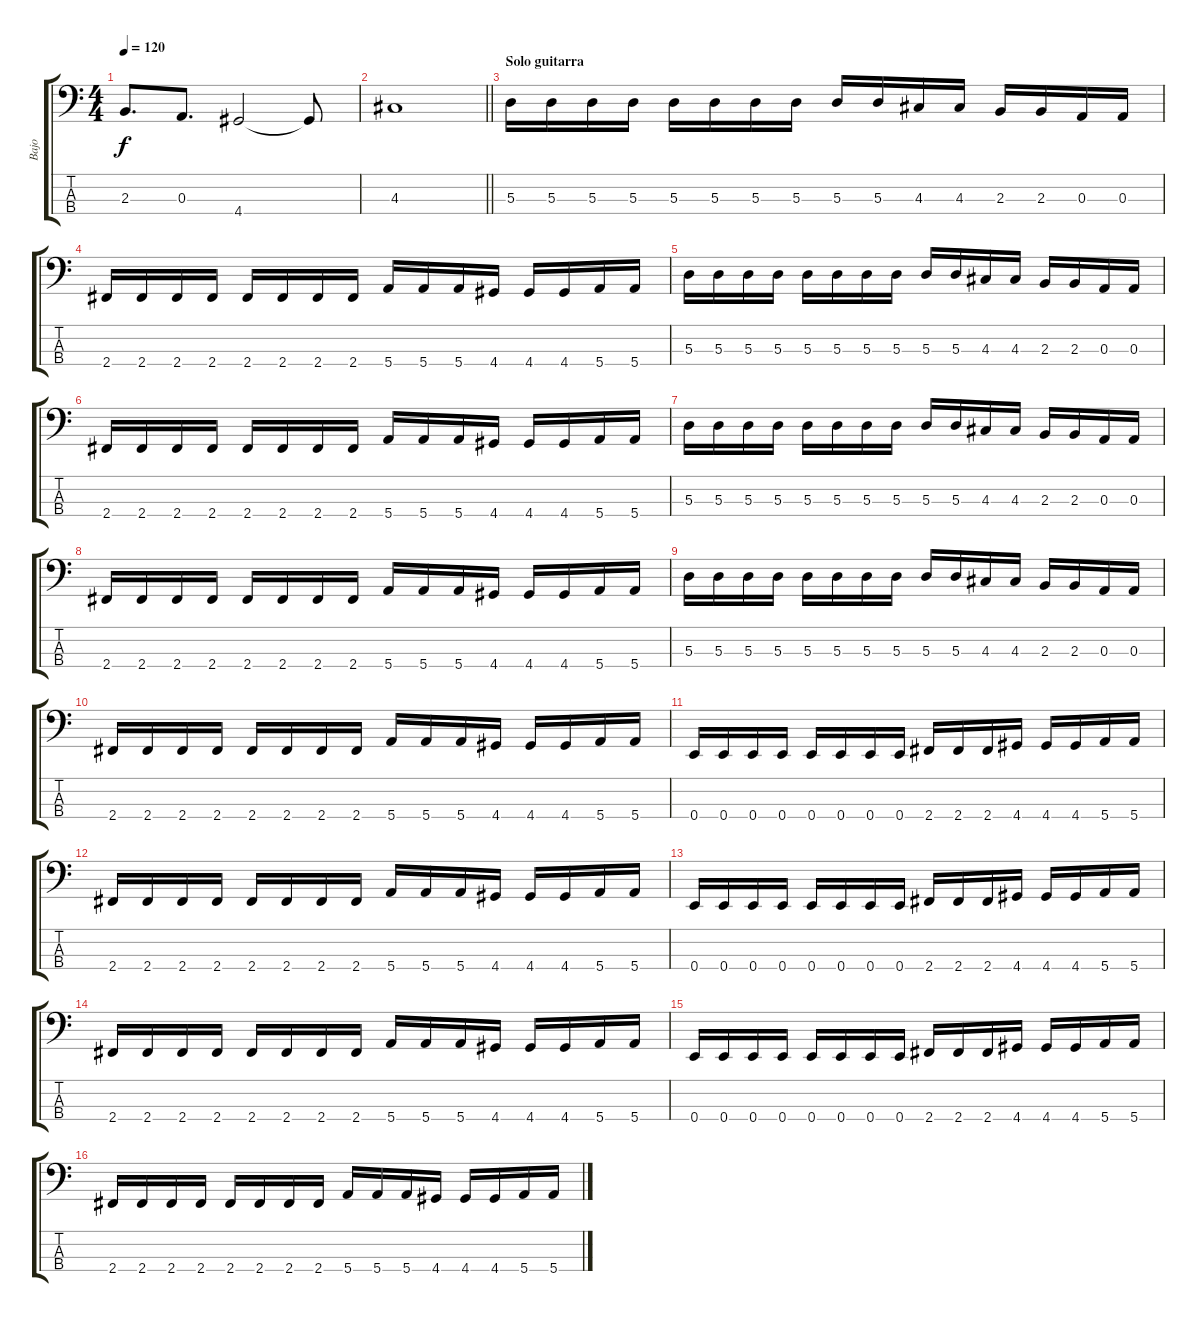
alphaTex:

\track ("Bajo" "Bajo") {instrument electricbassfinger}
\staff {score tabs}
\tuning (G2 D2 A1 E1) {hide}
\ts (4 4)
\tempo 120
\clef f4
\ks c
2.3.8{d dy f} 0.3.8{d} 4.4.2 4.4{t}.8 |
\barLineRight lightlight
4.3.1 |
\section ("" "Solo guitarra")
5.3.16 5.3.16 5.3.16 5.3.16 5.3.16 5.3.16 5.3.16 5.3.16 5.3.16 5.3.16 4.3.16 4.3.16 2.3.16 2.3.16 0.3.16 0.3.16 |
2.4.16 2.4.16 2.4.16 2.4.16 2.4.16 2.4.16 2.4.16 2.4.16 5.4.16 5.4.16 5.4.16 4.4.16 4.4.16 4.4.16 5.4.16 5.4.16 |
5.3.16 5.3.16 5.3.16 5.3.16 5.3.16 5.3.16 5.3.16 5.3.16 5.3.16 5.3.16 4.3.16 4.3.16 2.3.16 2.3.16 0.3.16 0.3.16 |
2.4.16 2.4.16 2.4.16 2.4.16 2.4.16 2.4.16 2.4.16 2.4.16 5.4.16 5.4.16 5.4.16 4.4.16 4.4.16 4.4.16 5.4.16 5.4.16 |
5.3.16 5.3.16 5.3.16 5.3.16 5.3.16 5.3.16 5.3.16 5.3.16 5.3.16 5.3.16 4.3.16 4.3.16 2.3.16 2.3.16 0.3.16 0.3.16 |
2.4.16 2.4.16 2.4.16 2.4.16 2.4.16 2.4.16 2.4.16 2.4.16 5.4.16 5.4.16 5.4.16 4.4.16 4.4.16 4.4.16 5.4.16 5.4.16 |
5.3.16 5.3.16 5.3.16 5.3.16 5.3.16 5.3.16 5.3.16 5.3.16 5.3.16 5.3.16 4.3.16 4.3.16 2.3.16 2.3.16 0.3.16 0.3.16 |
2.4.16 2.4.16 2.4.16 2.4.16 2.4.16 2.4.16 2.4.16 2.4.16 5.4.16 5.4.16 5.4.16 4.4.16 4.4.16 4.4.16 5.4.16 5.4.16 |
0.4.16 0.4.16 0.4.16 0.4.16 0.4.16 0.4.16 0.4.16 0.4.16 2.4.16 2.4.16 2.4.16 4.4.16 4.4.16 4.4.16 5.4.16 5.4.16 |
2.4.16 2.4.16 2.4.16 2.4.16 2.4.16 2.4.16 2.4.16 2.4.16 5.4.16 5.4.16 5.4.16 4.4.16 4.4.16 4.4.16 5.4.16 5.4.16 |
0.4.16 0.4.16 0.4.16 0.4.16 0.4.16 0.4.16 0.4.16 0.4.16 2.4.16 2.4.16 2.4.16 4.4.16 4.4.16 4.4.16 5.4.16 5.4.16 |
2.4.16 2.4.16 2.4.16 2.4.16 2.4.16 2.4.16 2.4.16 2.4.16 5.4.16 5.4.16 5.4.16 4.4.16 4.4.16 4.4.16 5.4.16 5.4.16 |
0.4.16 0.4.16 0.4.16 0.4.16 0.4.16 0.4.16 0.4.16 0.4.16 2.4.16 2.4.16 2.4.16 4.4.16 4.4.16 4.4.16 5.4.16 5.4.16 |
2.4.16 2.4.16 2.4.16 2.4.16 2.4.16 2.4.16 2.4.16 2.4.16 5.4.16 5.4.16 5.4.16 4.4.16 4.4.16 4.4.16 5.4.16 5.4.16
